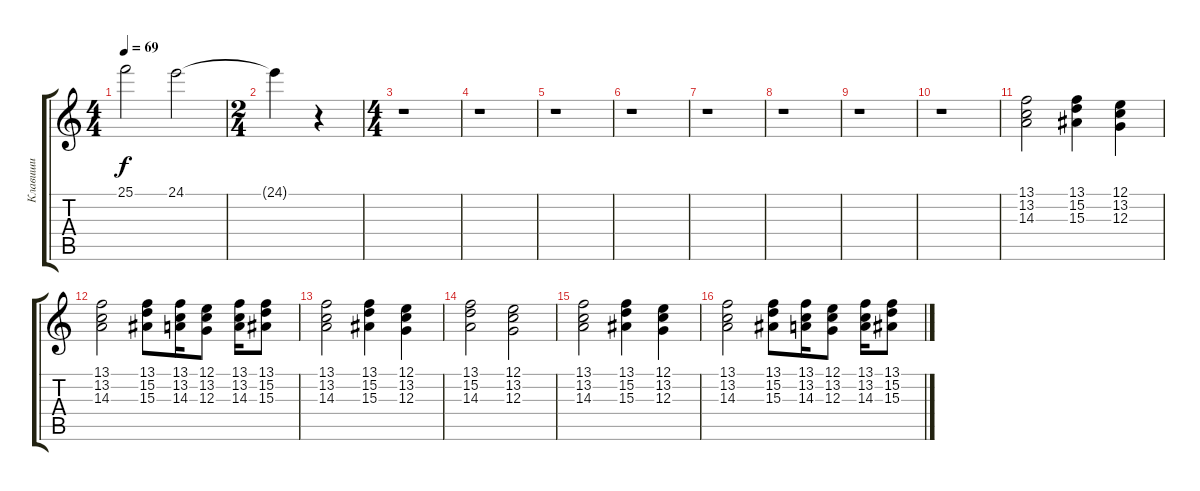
\track ("Клавиши" "Клавиши") {instrument stringensemble1}
\staff {score tabs}
\tuning (E4 B3 G3 D3 A2 E2) {hide}
\ts (4 4)
\tempo 69
\clef g2
\ks c
25.1.2{dy f} 24.1.2 |
\ts (2 4)
24.1{t}.4 r.4 |
\ts (4 4)
r.1 |
r.1 |
r.1 |
r.1 |
r.1 |
r.1 |
r.1 |
r.1 |
(13.1 13.2 14.3).2 (13.1 15.2 15.3).4 (12.1 13.2 12.3).4 |
(13.1 13.2 14.3).2 (13.1 15.2 15.3).8 (13.1 13.2 14.3).16 (12.1 13.2 12.3).8 (13.1 13.2 14.3).16 (13.1 15.2 15.3).8 |
(13.1 13.2 14.3).2 (13.1 15.2 15.3).4 (12.1 13.2 12.3).4 |
(13.1 15.2 14.3).2 (12.1 13.2 12.3).2 |
(13.1 13.2 14.3).2 (13.1 15.2 15.3).4 (12.1 13.2 12.3).4 |
(13.1 13.2 14.3).2 (13.1 15.2 15.3).8 (13.1 13.2 14.3).16 (12.1 13.2 12.3).8 (13.1 13.2 14.3).16 (13.1 15.2 15.3).8
